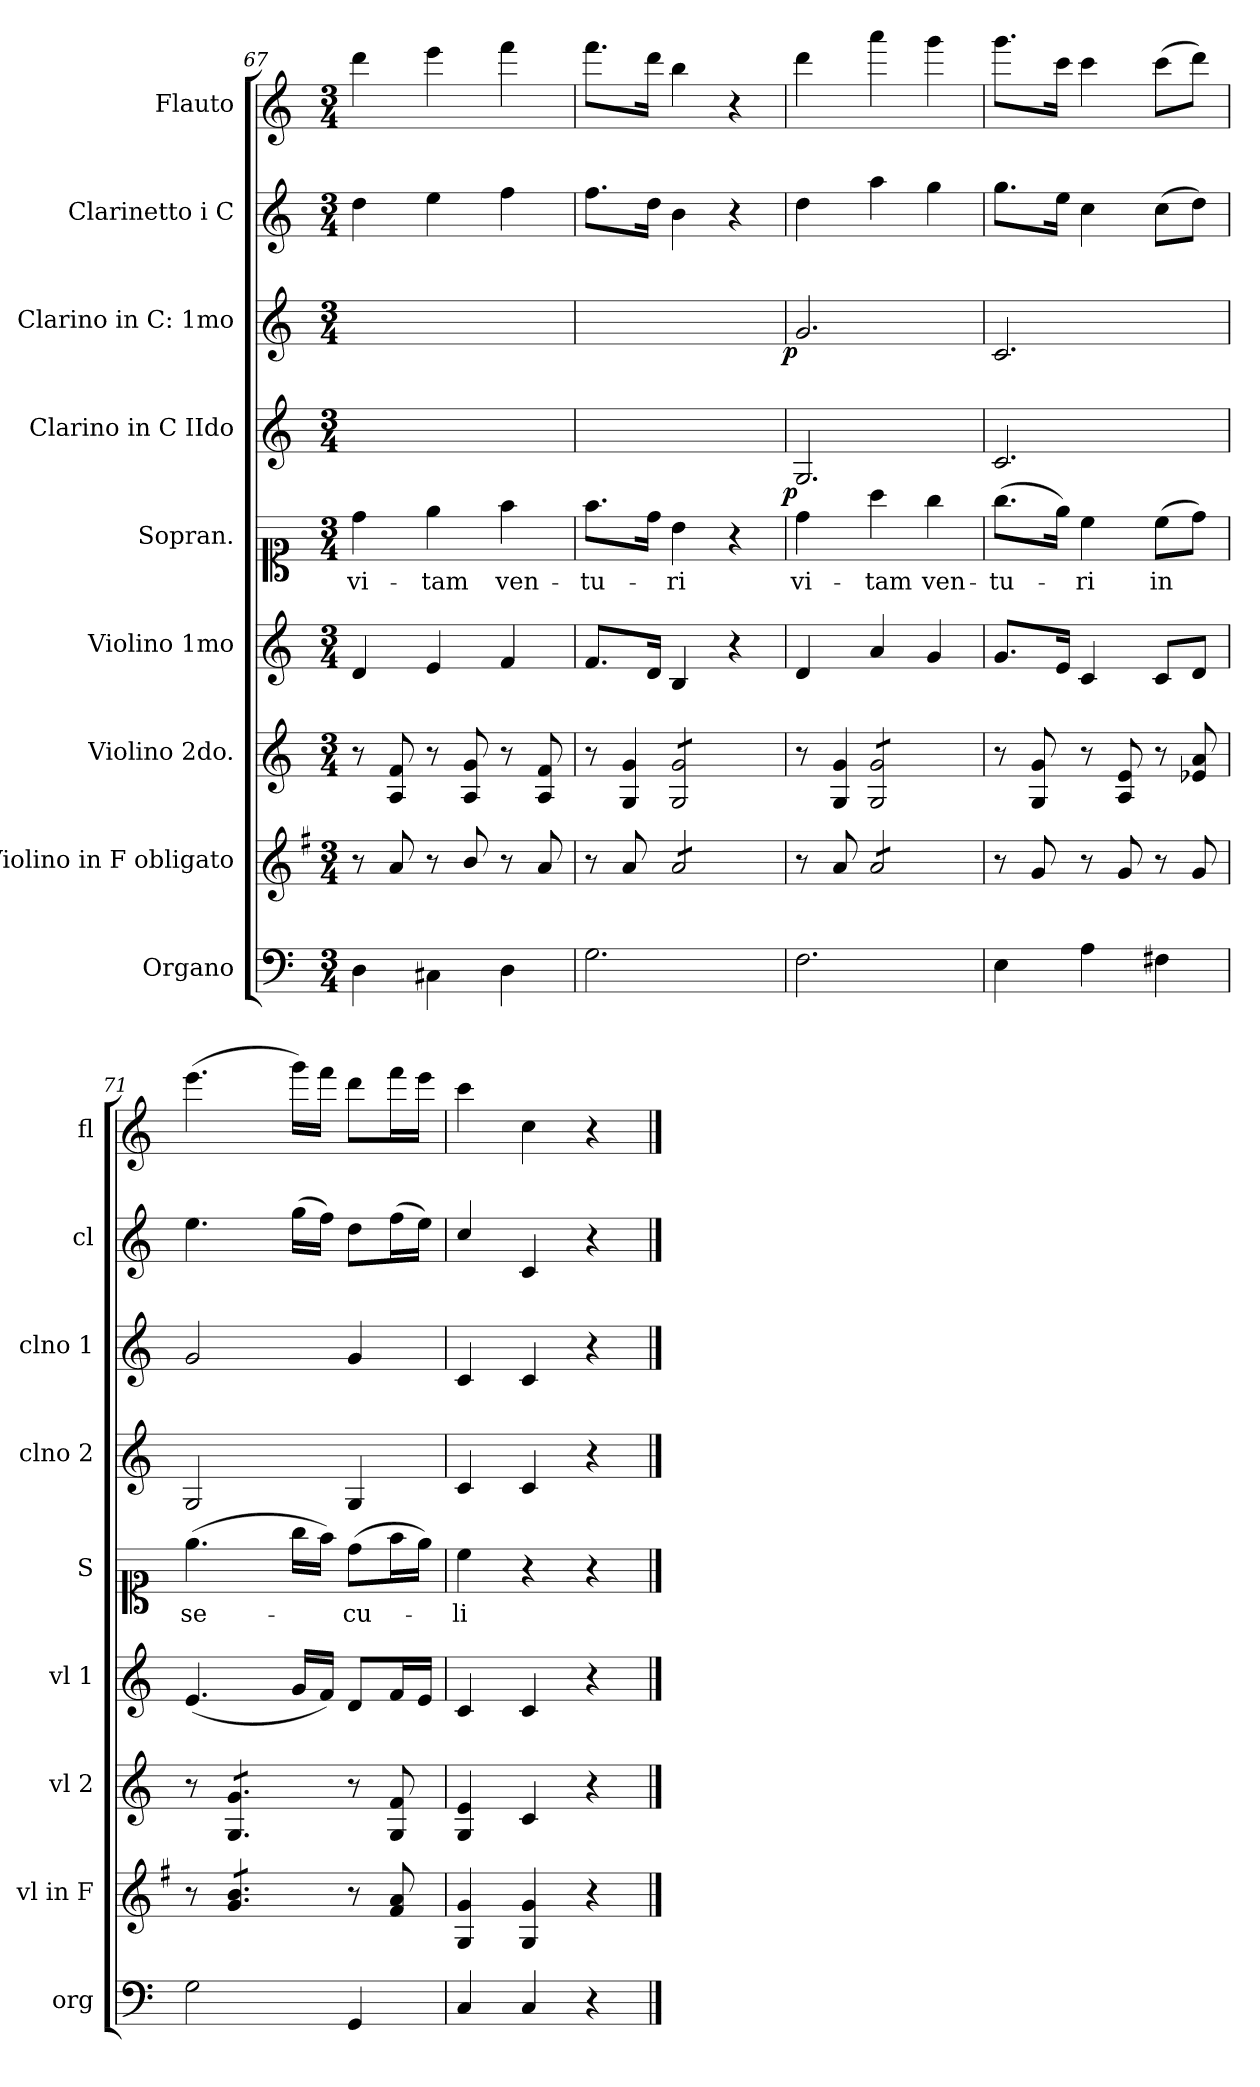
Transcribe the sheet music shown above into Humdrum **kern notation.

**kern	**kern	**kern	**kern	**kern	**text	**kern	**dynam	**kern	**dynam	**kern	**kern
*part9	*part8	*part7	*part6	*part5	*part5	*part4	*part4	*part3	*part3	*part2	*part1
*staff9	*staff8	*staff7	*staff6	*staff5	*staff5	*staff4	*staff4	*staff3	*staff3	*staff2	*staff1
*I"Organo	*I"Violino in F obligato	*I"Violino 2do.	*I"Violino 1mo	*I"Sopran.	*	*I"Clarino in C IIdo	*	*I"Clarino in C: 1mo	*	*I"Clarinetto i C	*I"Flauto
*I'org	*I'vl in F	*I'vl 2	*I'vl 1	*I'S	*	*I'clno 2	*	*I'clno 1	*	*I'cl	*I'fl
*clefF4	*clefG2	*clefG2	*clefG2	*clefC1	*	*clefG2	*	*clefG2	*	*clefG2	*clefG2
*	*ITrd4c7	*	*	*	*	*	*	*	*	*	*
*k[]	*k[]	*k[]	*k[]	*k[]	*	*k[]	*	*k[]	*	*k[]	*k[]
*M3/4	*M3/4	*M3/4	*M3/4	*M3/4	*	*M3/4	*	*M3/4	*	*M3/4	*M3/4
=67	=67	=67	=67	=67	=67	=67	=67	=67	=67	=67	=67
4D\	8r	8r	4d/	4dd\	vi-	2.ryy	.	2.ryy	.	4dd\	4ddd\
.	8d/	8A/ 8f/	.	.	.	.	.	.	.	.	.
4C#X\	8r	8r	4e/	4ee\	-tam	.	.	.	.	4ee\	4eee\
.	8e/	8A/ 8g/	.	.	.	.	.	.	.	.	.
4D\	8r	8r	4f/	4ff\	ven-	.	.	.	.	4ff\	4fff\
.	8d/	8A/ 8f/	.	.	.	.	.	.	.	.	.
=68	=68	=68	=68	=68	=68	=68	=68	=68	=68	=68	=68
2.G\	8r	8r	8.f/L	8.ff\L	-tu-	2.ryy	.	2.ryy	.	8.ff\L	8.fff\L
!	!	!LO:N:vis=4	!	!	!	!	!	!	!	!	!
.	8d/	8G/ 8g/	.	.	.	.	.	.	.	.	.
.	.	.	16d/Jk	16dd\Jk	.	.	.	.	.	16dd\Jk	16ddd\Jk
*	*tremolo	*	*	*	*	*	*	*	*	*	*
*	*	*tremolo	*	*	*	*	*	*	*	*	*
.	8d/L	8G/ 8g/L	4B/	4b\	-ri	.	.	.	.	4b\	4bb\
.	8d/	8G/ 8g/	.	.	.	.	.	.	.	.	.
.	8d/	8G/ 8g/	4r	4r	.	.	.	.	.	4r	4r
.	8d/J	8G/ 8g/J	.	.	.	.	.	.	.	.	.
*	*	*Xtremolo	*	*	*	*	*	*	*	*	*
*	*Xtremolo	*	*	*	*	*	*	*	*	*	*
=69	=69	=69	=69	=69	=69	=69	=69	=69	=69	=69	=69
!	!	!	!	!	!	!	!LO:DY:b:rj	!	!LO:DY:b:rj	!	!
2.F\	8r	8r	4d/	4dd\	vi-	2.G/	p	2.g/	p	4dd\	4ddd\
!	!	!LO:N:vis=4	!	!	!	!	!	!	!	!	!
.	8d/	8G/ 8g/	.	.	.	.	.	.	.	.	.
*	*tremolo	*	*	*	*	*	*	*	*	*	*
*	*	*tremolo	*	*	*	*	*	*	*	*	*
.	8d/L	8G/ 8g/L	4a/	4aa\	-tam	.	.	.	.	4aa\	4aaa\
.	8d/	8G/ 8g/	.	.	.	.	.	.	.	.	.
.	8d/	8G/ 8g/	4g/	4gg\	ven-	.	.	.	.	4gg\	4ggg\
.	8d/J	8G/ 8g/J	.	.	.	.	.	.	.	.	.
*	*	*Xtremolo	*	*	*	*	*	*	*	*	*
*	*Xtremolo	*	*	*	*	*	*	*	*	*	*
=70	=70	=70	=70	=70	=70	=70	=70	=70	=70	=70	=70
4E\	8r	8r	8.g/L	(>8.gg\L	-tu-	2.c/	.	2.c/	.	8.gg\L	8.ggg\L
.	8c/	8G/ 8g/	.	.	.	.	.	.	.	.	.
.	.	.	16e/Jk	16ee\Jk)	.	.	.	.	.	16ee\Jk	16ccc\Jk
4A\	8r	8r	4c/	4cc\	-ri	.	.	.	.	4cc\	4ccc\
.	8c/	8A/ 8e/	.	.	.	.	.	.	.	.	.
4F#X\	8r	8r	8c/L	(>8cc\L	in	.	.	.	.	(>8cc\L	(>8ccc\L
.	8c/	8e-X/ 8a/	8d/J	8dd\J)	.	.	.	.	.	8dd\J)	8ddd\J)
=71	=71	=71	=71	=71	=71	=71	=71	=71	=71	=71	=71
2G\	8r	8r	(<4.e/	(>4.ee\	se-	2G/	.	2g/	.	4.ee\	(>4.eee\
*	*tremolo	*	*	*	*	*	*	*	*	*	*
*	*	*tremolo	*	*	*	*	*	*	*	*	*
.	8c/ 8e/L	8G/ 8g/L	.	.	.	.	.	.	.	.	.
.	8c/ 8e/	8G/ 8g/	.	.	.	.	.	.	.	.	.
.	8c/ 8e/J	8G/ 8g/J	16g/LL	16gg\LL	.	.	.	.	.	(>16gg\LL	16ggg\LL)
*	*	*Xtremolo	*	*	*	*	*	*	*	*	*
*	*Xtremolo	*	*	*	*	*	*	*	*	*	*
.	.	.	16f/JJ)	16ff\JJ)	.	.	.	.	.	16ff\JJ)	16fff\JJ
4GG/	8r	8r	8d/L	(>8dd\L	-cu-	4G/	.	4g/	.	8dd\L	8ddd\L
.	8B/ 8d/	8G/ 8f/	16f/L	16ff\L	.	.	.	.	.	(>16ff\L	16fff\L
.	.	.	16e/JJ	16ee\JJ)	.	.	.	.	.	16ee\JJ)	16eee\JJ
=72	=72	=72	=72	=72	=72	=72	=72	=72	=72	=72	=72
4C/	4C/ 4c/	4G/ 4e/	4c/	4cc\	-li	4c/	.	4c/	.	4cc/	4ccc\
4C/	4C/ 4c/	4c/	4c/	4r	.	4c/	.	4c/	.	4c/	4cc\
4r	4r	4r	4r	4r	.	4r	.	4r	.	4r	4r
==	==	==	==	==	==	==	==	==	==	==	==
*-	*-	*-	*-	*-	*-	*-	*-	*-	*-	*-	*-
